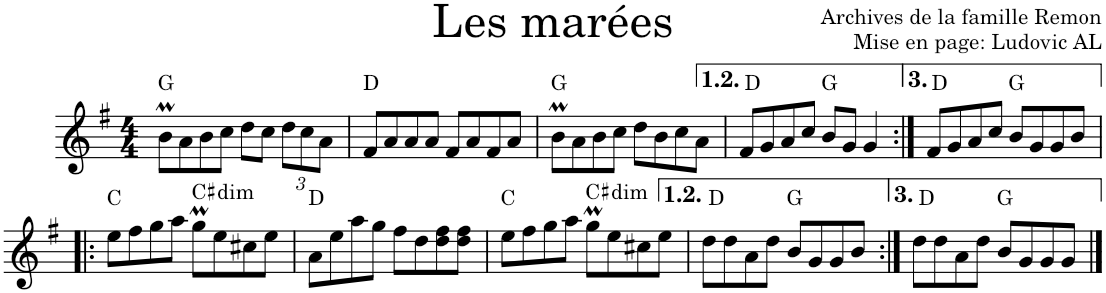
**kern	**harte
*part1	*part1
*staff1	*
*I"Violon	*
*I'Vln.	*
*clefG2	*
*k[f#]	*
*M4/4	*
=1	=1
8bm\L	G:maj
8a\	.
8b\	.
8cc\J	.
8dd\L	.
8cc\J	.
*Xbrackettup	*
12dd\L	.
12cc\	.
12a\J	.
=2	=2
8f#/L	D:maj
8a/	.
8a/	.
8a/J	.
8f#/L	.
8a/	.
8f#/	.
8a/J	.
=3	=3
8bm\L	G:maj
8a\	.
8b\	.
8cc\J	.
8dd\L	.
8b\	.
8cc\	.
8a\J	.
=4	=4
8f#/L	D:maj
8g/	.
8a/	.
8cc/J	.
8b/L	G:maj
8g/J	.
4g/	.
=5:|!	=5:|!
8f#/L	D:maj
8g/	.
8a/	.
8cc/J	.
8b/L	G:maj
8g/	.
8g/	.
8b/J	.
!!LO:LB:g=z
=6!|:	=6!|:
8ee\L	C:maj
8ff#\	.
8gg\	.
8aa\J	.
!	!LO:H:kt=dim
8ggM\L	C#:dim
8ee\	.
8cc#X\	.
8ee\J	.
=7	=7
8a\L	D:maj
8ee\	.
8aa\	.
8gg\J	.
8ff#\L	.
8dd\	.
8dd\ 8ff#\	.
8dd\ 8ff#\J	.
=8	=8
8ee\L	C:maj
8ff#\	.
8gg\	.
8aa\J	.
!	!LO:H:kt=dim
8ggM\L	C#:dim
8ee\	.
8cc#X\	.
8ee\J	.
=9	=9
8dd\L	D:maj
8dd\	.
8a\	.
8dd\J	.
8b/L	G:maj
8g/	.
8g/	.
8b/J	.
=10:|!	=10:|!
8dd\L	D:maj
8dd\	.
8a\	.
8dd\J	.
8b/L	G:maj
8g/	.
8g/	.
8g/J	.
==	==
*-	*-
